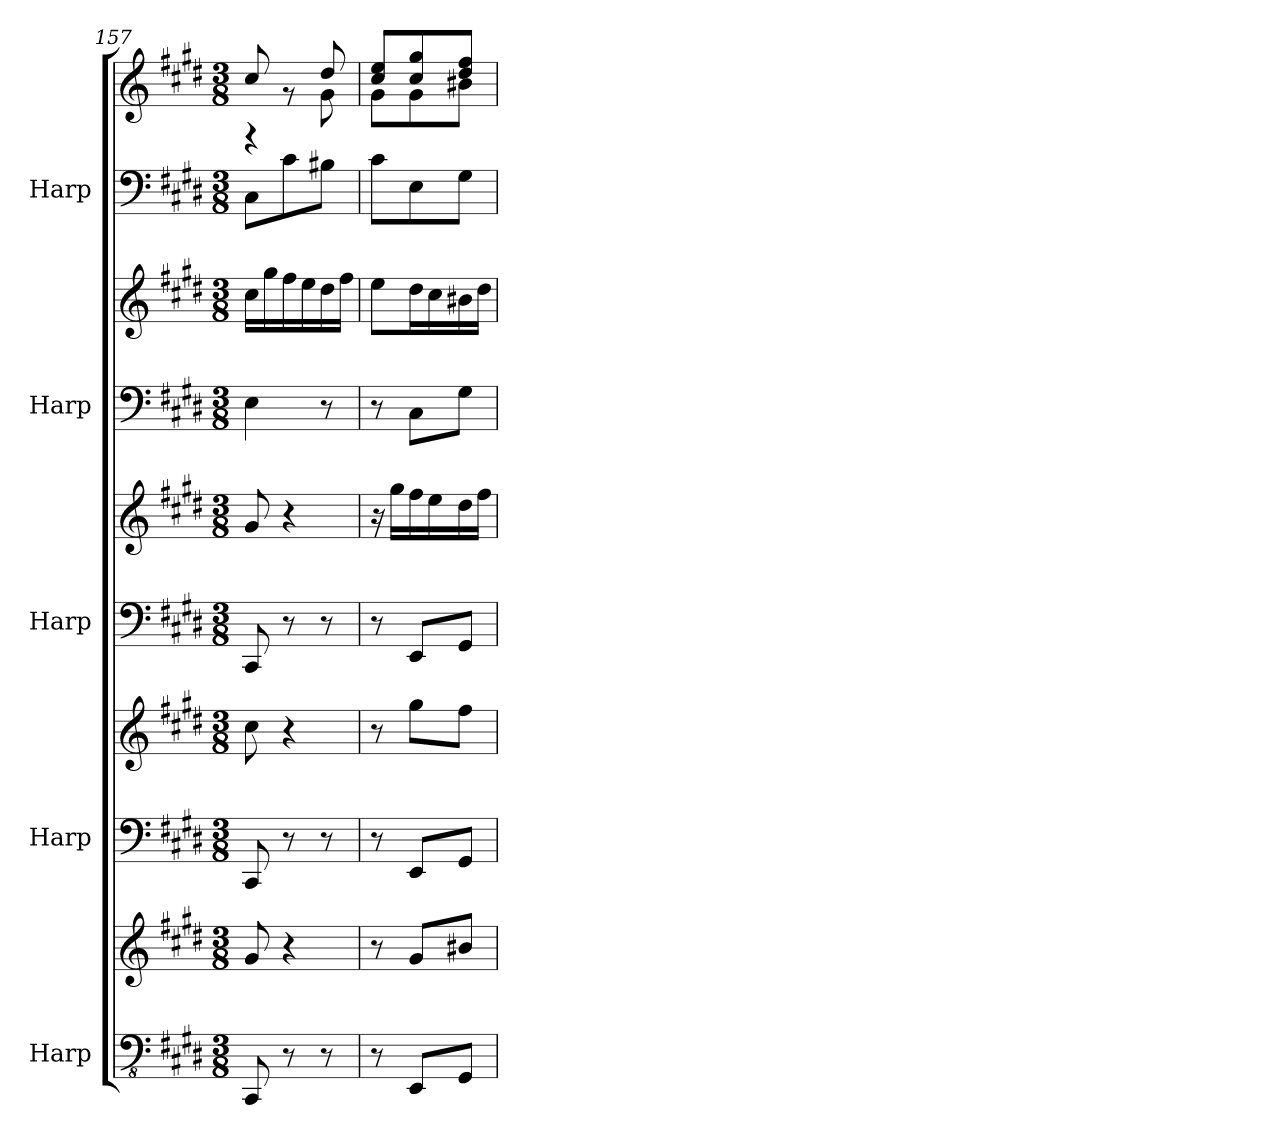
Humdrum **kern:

**kern	**kern	**kern	**kern	**kern	**kern	**kern	**kern	**kern	**kern
*part5	*part5	*part4	*part4	*part3	*part3	*part2	*part2	*part1	*part1
*staff10	*staff9	*staff8	*staff7	*staff6	*staff5	*staff4	*staff3	*staff2	*staff1
*I"Harp	*	*I"Harp	*	*I"Harp	*	*I"Harp	*	*I"Harp	*
*I'Hp	*	*I'Hp	*	*I'Hp	*	*I'Hp	*	*I'Hp	*
*clefFv4	*clefG2	*clefF4	*clefG2	*clefF4	*clefG2	*clefF4	*clefG2	*clefF4	*clefG2
*k[f#c#g#d#]	*k[f#c#g#d#]	*k[f#c#g#d#]	*k[f#c#g#d#]	*k[f#c#g#d#]	*k[f#c#g#d#]	*k[f#c#g#d#]	*k[f#c#g#d#]	*k[f#c#g#d#]	*k[f#c#g#d#]
*M3/8	*M3/8	*M3/8	*M3/8	*M3/8	*M3/8	*M3/8	*M3/8	*M3/8	*M3/8
=157	=157	=157	=157	=157	=157	=157	=157	=157	=157
*	*	*	*	*	*	*	*	*	*^
8CCC#/	8g#/	8CC#/	8cc#\	8CC#/	8g#/	4E\	16cc#\LL	8C#\L	8cc#/	4rF
.	.	.	.	.	.	.	16gg#\	.	.	.
8r	4r	8r	4r	8r	4r	.	16ff#\	8c#\	8rg	.
.	.	.	.	.	.	.	16ee\	.	.	.
8r	.	8r	.	8r	.	8r	16dd#\	8B#X\J	8dd#/	8g#\
.	.	.	.	.	.	.	16ff#\JJ	.	.	.
!!LO:PB:g=z	!!
=158	=158	=158	=158	=158	=158	=158	=158	=158	=158	=158
8r	8r	8r	8r	8r	16r	8r	8ee\L	8c#\L	8cc#/ 8ee/L	8g#\L
.	.	.	.	.	16gg#\LL	.	.	.	.	.
8EEE/L	8g#/L	8EE/L	8gg#\L	8EE/L	16ff#\	8C#\L	16dd#\L	8E\	8cc#/ 8gg#/	8g#\
.	.	.	.	.	16ee\	.	16cc#\	.	.	.
8GGG#/J	8b#X/J	8GG#/J	8ff#\J	8GG#/J	16dd#\	8G#\J	16b#X\	8G#\J	8dd#/ 8ff#/J	8b#X\J
.	.	.	.	.	16ff#\JJ	.	16dd#\JJ	.	.	.
*	*	*	*	*	*	*	*	*	*v	*v
=	=	=	=	=	=	=	=	=	=
*-	*-	*-	*-	*-	*-	*-	*-	*-	*-
